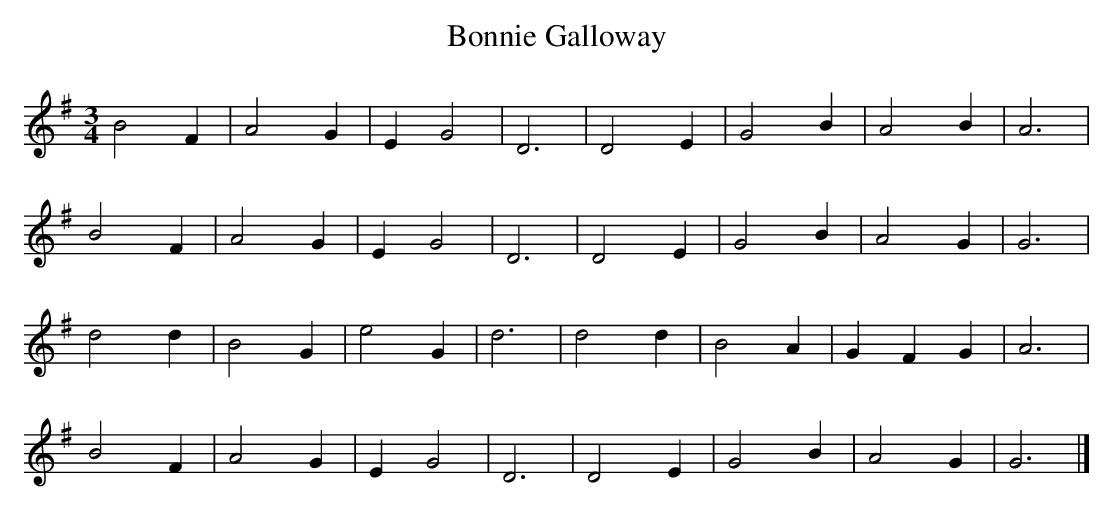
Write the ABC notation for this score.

X:1
T:Bonnie Galloway
M:3/4
L:1/4
K:G
B2F | A2G | EG2 | D3 | D2E | G2B | A2B | A3 |
B2F | A2G | EG2 | D3 | D2E | G2B | A2G | G3 |
d2d | B2G | e2G | d3 | d2d | B2A | GFG | A3 |
B2F | A2G | EG2 | D3 | D2E | G2B | A2G | G3 |]
